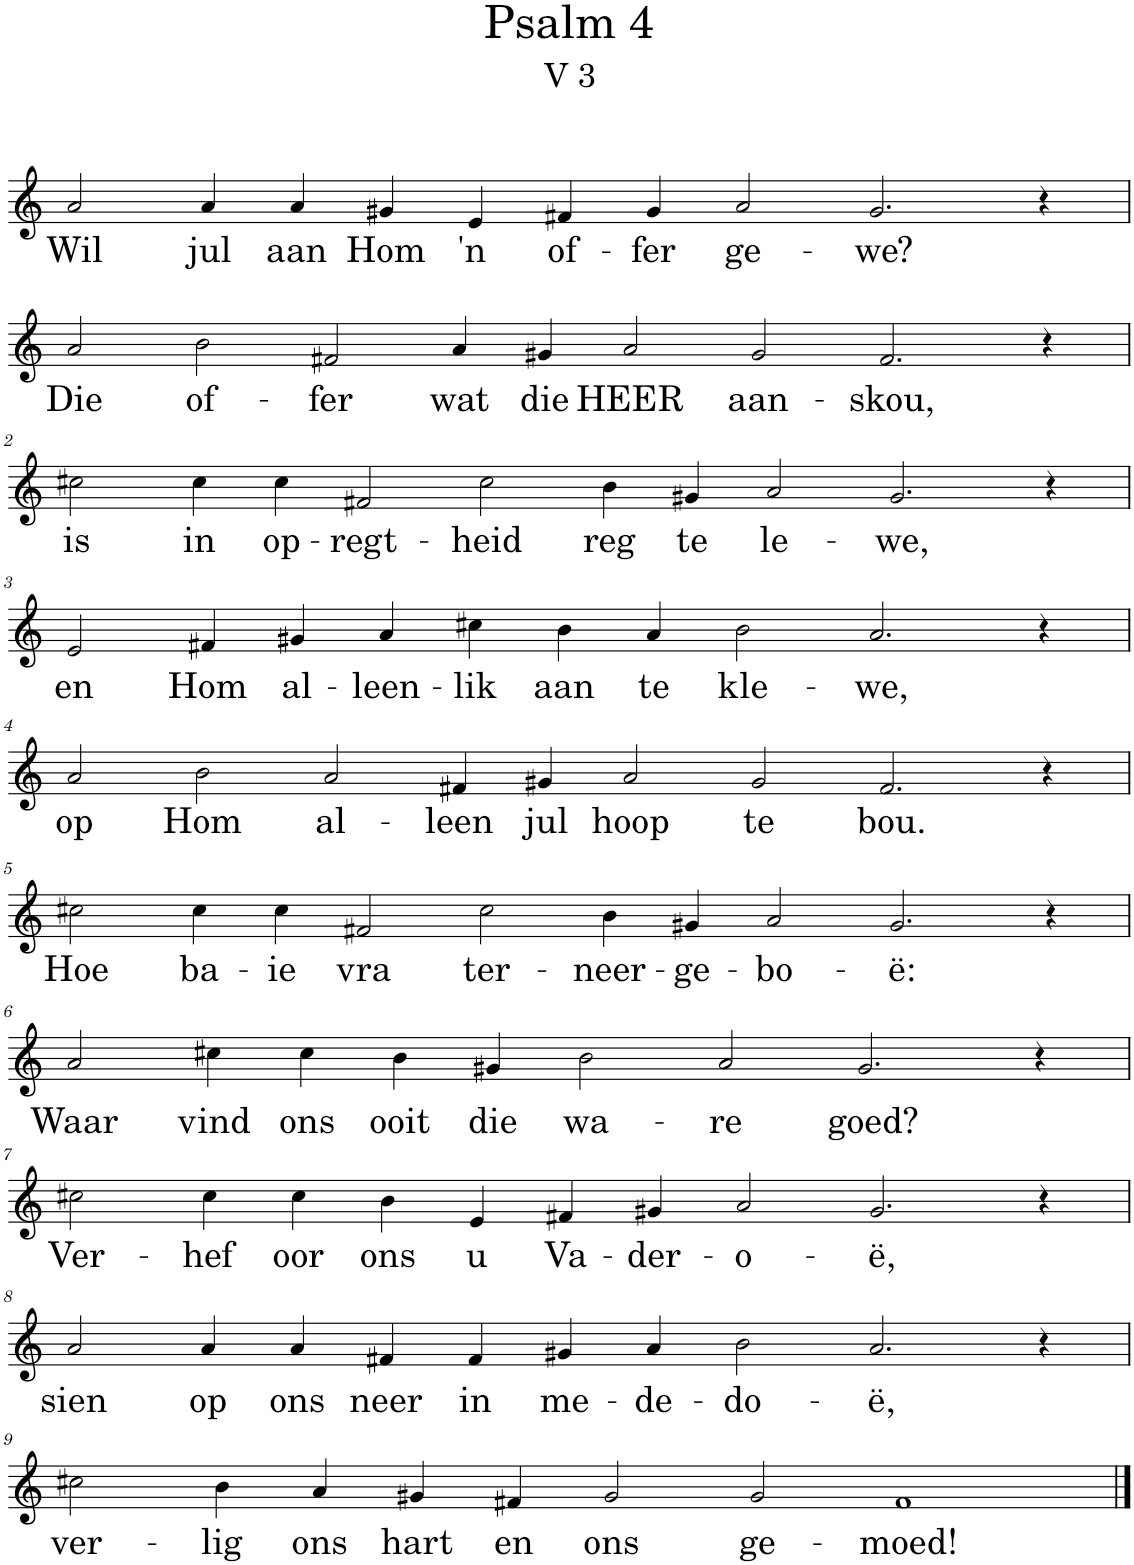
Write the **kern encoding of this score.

**kern	**text
*part1	*part1
*staff1	*staff1
*I"Pipe Organ	*
*I'Org.	*
*clefG2	*
*k[]	*
*M16/4	*
=	=
!	!LO:LY:b
2a/	Wil
!	!LO:LY:b
4a/	jul
!	!LO:LY:b
4a/	aan
!	!LO:LY:b
4g#X/	Hom
!	!LO:LY:b
4e/	'n
!	!LO:LY:b
4f#X/	of-
!	!LO:LY:b
4g#/	-fer
!	!LO:LY:b
2a/	ge-
!	!LO:LY:b
2.g#/	-we?
4r	.
!!LO:LB:g=z
=1	=1
!	!LO:LY:b
2a/	Die
!	!LO:LY:b
2b\	of-
!	!LO:LY:b
2f#X/	-fer
!	!LO:LY:b
4a/	wat
!	!LO:LY:b
4g#X/	die
!	!LO:LY:b
2a/	HEER
!	!LO:LY:b
2g#/	aan-
!	!LO:LY:b
2.f#/	-skou,
4r	.
!!LO:LB:g=z
=2	=2
!	!LO:LY:b
2cc#X\	is
!	!LO:LY:b
4cc#\	in
!	!LO:LY:b
4cc#\	op-
!	!LO:LY:b
2f#X/	-regt-
!	!LO:LY:b
2cc#\	-heid
!	!LO:LY:b
4b\	reg
!	!LO:LY:b
4g#X/	te
!	!LO:LY:b
2a/	le-
!	!LO:LY:b
2.g#/	-we,
4r	.
!!LO:LB:g=z
=3	=3
*M14/4	*
!	!LO:LY:b
2e/	en
!	!LO:LY:b
4f#X/	Hom
!	!LO:LY:b
4g#X/	al-
!	!LO:LY:b
4a/	-leen-
!	!LO:LY:b
4cc#X\	-lik
!	!LO:LY:b
4b\	aan
!	!LO:LY:b
4a/	te
!	!LO:LY:b
2b\	kle-
!	!LO:LY:b
2.a/	-we,
4r	.
!!LO:LB:g=z
=4	=4
*M16/4	*
!	!LO:LY:b
2a/	op
!	!LO:LY:b
2b\	Hom
!	!LO:LY:b
2a/	al-
!	!LO:LY:b
4f#X/	-leen
!	!LO:LY:b
4g#X/	jul
!	!LO:LY:b
2a/	hoop
!	!LO:LY:b
2g#/	te
!	!LO:LY:b
2.f#/	bou.
4r	.
!!LO:LB:g=z
=5	=5
!	!LO:LY:b
2cc#X\	Hoe
!	!LO:LY:b
4cc#\	ba-
!	!LO:LY:b
4cc#\	-ie
!	!LO:LY:b
2f#X/	vra
!	!LO:LY:b
2cc#\	ter-
!	!LO:LY:b
4b\	-neer-
!	!LO:LY:b
4g#X/	-ge-
!	!LO:LY:b
2a/	-bo-
!	!LO:LY:b
2.g#/	-ë:
4r	.
!!LO:LB:g=z
=6	=6
*M14/4	*
!	!LO:LY:b
2a/	Waar
!	!LO:LY:b
4cc#X\	vind
!	!LO:LY:b
4cc#\	ons
!	!LO:LY:b
4b\	ooit
!	!LO:LY:b
4g#X/	die
!	!LO:LY:b
2b\	wa-
!	!LO:LY:b
2a/	-re
!	!LO:LY:b
2.g#/	goed?
4r	.
!!LO:LB:g=z
=7	=7
!	!LO:LY:b
2cc#X\	Ver-
!	!LO:LY:b
4cc#\	-hef
!	!LO:LY:b
4cc#\	oor
!	!LO:LY:b
4b\	ons
!	!LO:LY:b
4e/	u
!	!LO:LY:b
4f#X/	Va-
!	!LO:LY:b
4g#X/	-der-
!	!LO:LY:b
2a/	-o-
!	!LO:LY:b
2.g#/	-ë,
4r	.
!!LO:LB:g=z
=8	=8
!	!LO:LY:b
2a/	sien
!	!LO:LY:b
4a/	op
!	!LO:LY:b
4a/	ons
!	!LO:LY:b
4f#X/	neer
!	!LO:LY:b
4f#/	in
!	!LO:LY:b
4g#X/	me-
!	!LO:LY:b
4a/	-de-
!	!LO:LY:b
2b\	-do-
!	!LO:LY:b
2.a/	-ë,
4r	.
!!LO:LB:g=z
=9	=9
!	!LO:LY:b
2cc#X\	ver-
!	!LO:LY:b
4b\	-lig
!	!LO:LY:b
4a/	ons
!	!LO:LY:b
4g#X/	hart
!	!LO:LY:b
4f#X/	en
!	!LO:LY:b
2g#/	ons
!	!LO:LY:b
2g#/	ge-
!	!LO:LY:b
1f#	-moed!
==	==
*-	*-
